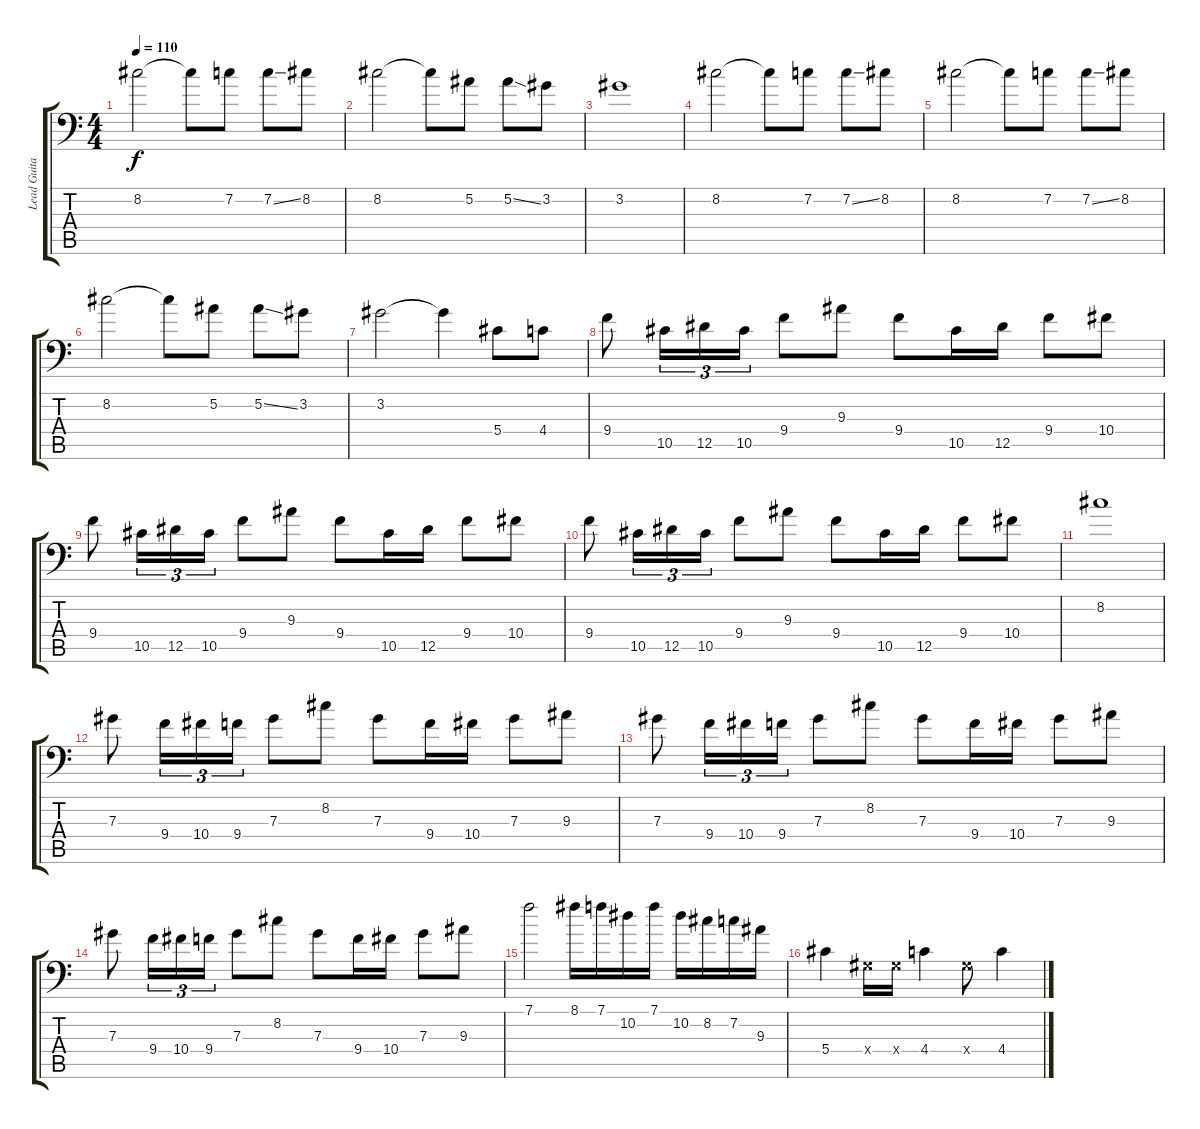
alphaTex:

\track ("Lead Guitar II" "Lead Guita") {instrument distortionguitar}
\staff {score tabs}
\tuning (Bb3 F3 Db3 Ab2 Eb2 Bb1) {hide}
\ts (4 4)
\tempo 110
\clef f4
\ks c
8.2.2{dy f} 8.2{t}.8 7.2.8 7.2{ss}.8 8.2.8 |
8.2.2 8.2{t}.8 5.2.8 5.2{ss}.8 3.2.8 |
3.2.1 |
8.2.2 8.2{t}.8 7.2.8 7.2{ss}.8 8.2.8 |
8.2.2 8.2{t}.8 7.2.8 7.2{ss}.8 8.2.8 |
8.2.2 8.2{t}.8 5.2.8 5.2{ss}.8 3.2.8 |
3.2.2 3.2{t}.4 5.4.8 4.4.8 |
9.4.8 10.5.16{tu (3 2)} 12.5.16{tu (3 2)} 10.5.16{tu (3 2)} 9.4.8 9.3.8 9.4.8 10.5.16 12.5.16 9.4.8 10.4.8 |
9.4.8 10.5.16{tu (3 2)} 12.5.16{tu (3 2)} 10.5.16{tu (3 2)} 9.4.8 9.3.8 9.4.8 10.5.16 12.5.16 9.4.8 10.4.8 |
9.4.8 10.5.16{tu (3 2)} 12.5.16{tu (3 2)} 10.5.16{tu (3 2)} 9.4.8 9.3.8 9.4.8 10.5.16 12.5.16 9.4.8 10.4.8 |
8.2.1 |
7.3.8 9.4.16{tu (3 2)} 10.4.16{tu (3 2)} 9.4.16{tu (3 2)} 7.3.8 8.2.8 7.3.8 9.4.16 10.4.16 7.3.8 9.3.8 |
7.3.8 9.4.16{tu (3 2)} 10.4.16{tu (3 2)} 9.4.16{tu (3 2)} 7.3.8 8.2.8 7.3.8 9.4.16 10.4.16 7.3.8 9.3.8 |
7.3.8 9.4.16{tu (3 2)} 10.4.16{tu (3 2)} 9.4.16{tu (3 2)} 7.3.8 8.2.8 7.3.8 9.4.16 10.4.16 7.3.8 9.3.8 |
7.1.2 8.1.16 7.1.16 10.2.16 7.1.16 10.2.16 8.2.16 7.2.16 9.3.16 |
5.4.4 0.4{x}.16 0.4{x}.16 4.4.4 0.4{x}.8 4.4.4
